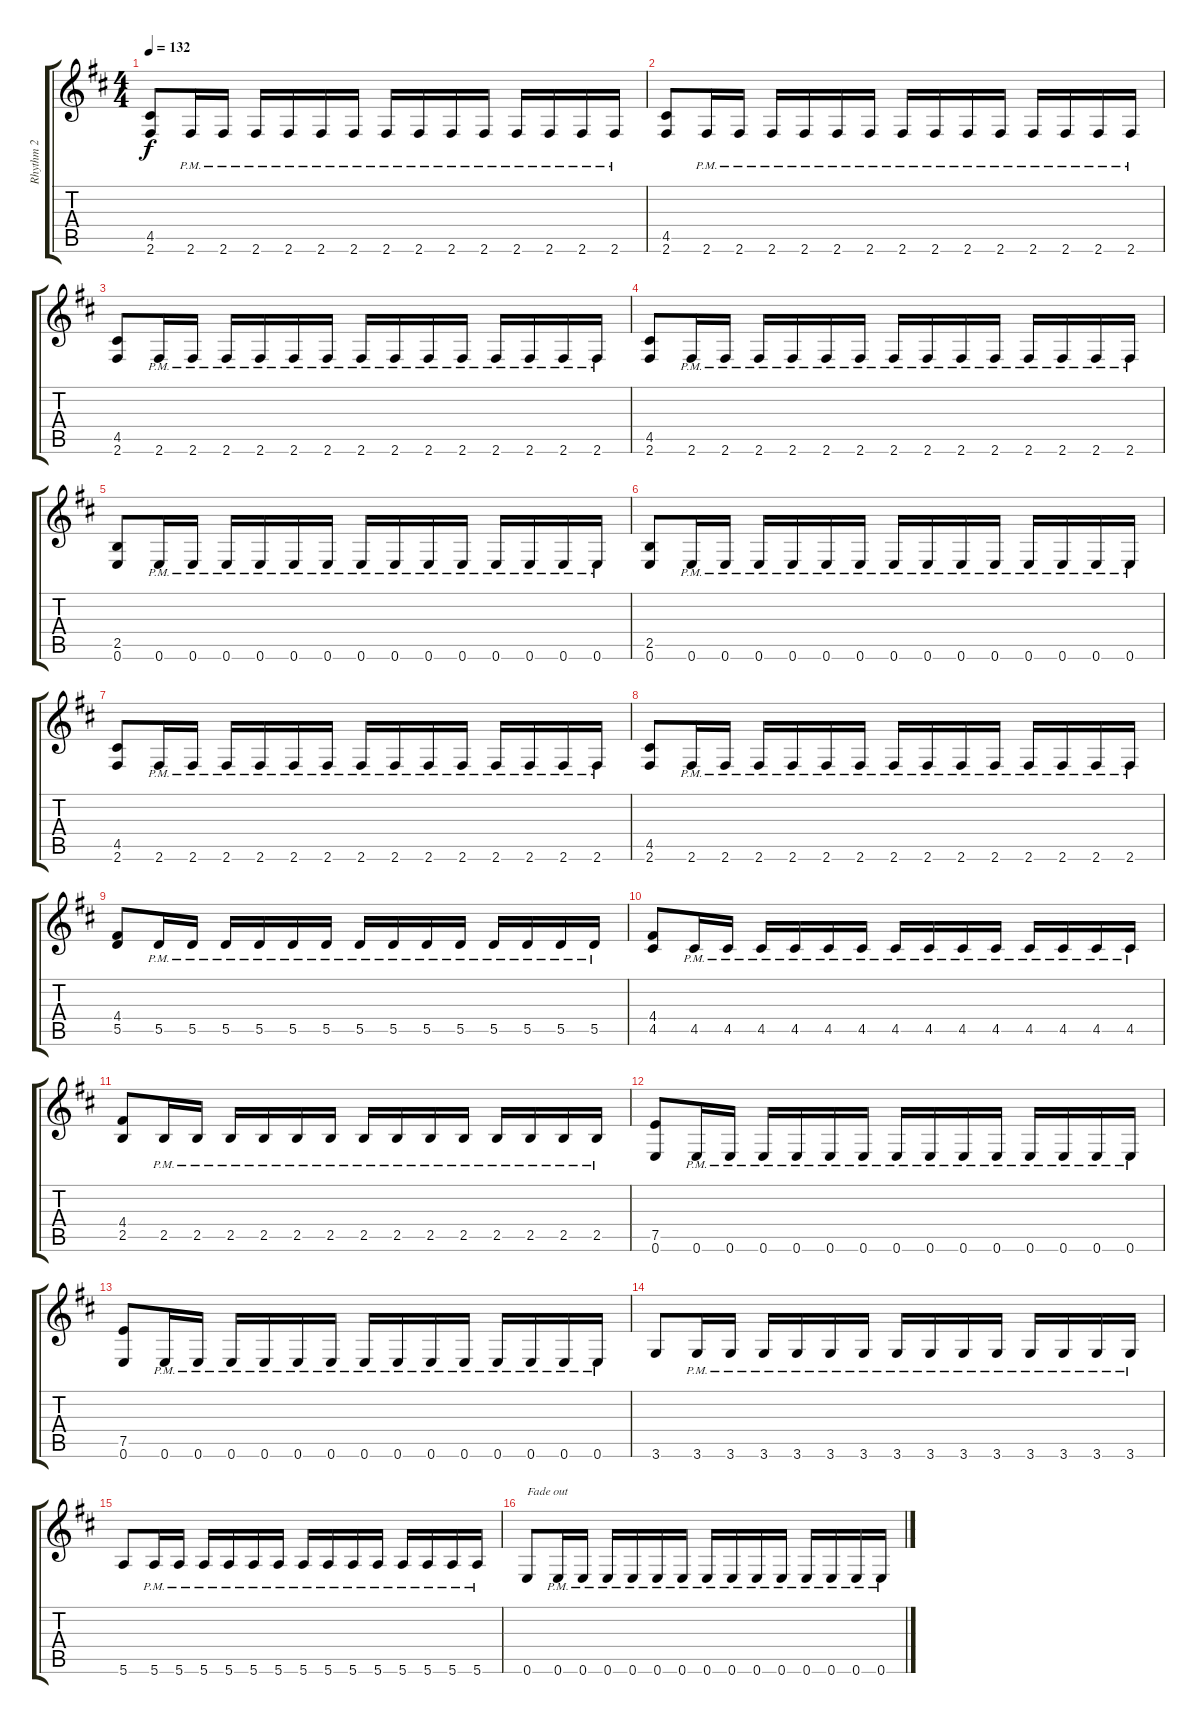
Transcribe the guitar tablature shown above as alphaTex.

\track ("Rhythm 2" "Rhythm 2") {instrument distortionguitar}
\staff {score tabs}
\tuning (E4 B3 G3 D3 A2 E2) {hide}
\ts (4 4)
\tempo 132
\clef g2
\ks bminor
(4.5 2.6).8{dy f} 2.6{pm}.16 2.6{pm}.16 2.6{pm}.16 2.6{pm}.16 2.6{pm}.16 2.6{pm}.16 2.6{pm}.16 2.6{pm}.16 2.6{pm}.16 2.6{pm}.16 2.6{pm}.16 2.6{pm}.16 2.6{pm}.16 2.6{pm}.16 |
(4.5 2.6).8 2.6{pm}.16 2.6{pm}.16 2.6{pm}.16 2.6{pm}.16 2.6{pm}.16 2.6{pm}.16 2.6{pm}.16 2.6{pm}.16 2.6{pm}.16 2.6{pm}.16 2.6{pm}.16 2.6{pm}.16 2.6{pm}.16 2.6{pm}.16 |
(4.5 2.6).8 2.6{pm}.16 2.6{pm}.16 2.6{pm}.16 2.6{pm}.16 2.6{pm}.16 2.6{pm}.16 2.6{pm}.16 2.6{pm}.16 2.6{pm}.16 2.6{pm}.16 2.6{pm}.16 2.6{pm}.16 2.6{pm}.16 2.6{pm}.16 |
(4.5 2.6).8 2.6{pm}.16 2.6{pm}.16 2.6{pm}.16 2.6{pm}.16 2.6{pm}.16 2.6{pm}.16 2.6{pm}.16 2.6{pm}.16 2.6{pm}.16 2.6{pm}.16 2.6{pm}.16 2.6{pm}.16 2.6{pm}.16 2.6{pm}.16 |
(2.5 0.6).8 0.6{pm}.16 0.6{pm}.16 0.6{pm}.16 0.6{pm}.16 0.6{pm}.16 0.6{pm}.16 0.6{pm}.16 0.6{pm}.16 0.6{pm}.16 0.6{pm}.16 0.6{pm}.16 0.6{pm}.16 0.6{pm}.16 0.6{pm}.16 |
(2.5 0.6).8 0.6{pm}.16 0.6{pm}.16 0.6{pm}.16 0.6{pm}.16 0.6{pm}.16 0.6{pm}.16 0.6{pm}.16 0.6{pm}.16 0.6{pm}.16 0.6{pm}.16 0.6{pm}.16 0.6{pm}.16 0.6{pm}.16 0.6{pm}.16 |
(4.5 2.6).8 2.6{pm}.16 2.6{pm}.16 2.6{pm}.16 2.6{pm}.16 2.6{pm}.16 2.6{pm}.16 2.6{pm}.16 2.6{pm}.16 2.6{pm}.16 2.6{pm}.16 2.6{pm}.16 2.6{pm}.16 2.6{pm}.16 2.6{pm}.16 |
(4.5 2.6).8 2.6{pm}.16 2.6{pm}.16 2.6{pm}.16 2.6{pm}.16 2.6{pm}.16 2.6{pm}.16 2.6{pm}.16 2.6{pm}.16 2.6{pm}.16 2.6{pm}.16 2.6{pm}.16 2.6{pm}.16 2.6{pm}.16 2.6{pm}.16 |
(4.4 5.5).8 5.5{pm}.16 5.5{pm}.16 5.5{pm}.16 5.5{pm}.16 5.5{pm}.16 5.5{pm}.16 5.5{pm}.16 5.5{pm}.16 5.5{pm}.16 5.5{pm}.16 5.5{pm}.16 5.5{pm}.16 5.5{pm}.16 5.5{pm}.16 |
(4.4 4.5).8 4.5{pm}.16 4.5{pm}.16 4.5{pm}.16 4.5{pm}.16 4.5{pm}.16 4.5{pm}.16 4.5{pm}.16 4.5{pm}.16 4.5{pm}.16 4.5{pm}.16 4.5{pm}.16 4.5{pm}.16 4.5{pm}.16 4.5{pm}.16 |
(4.4 2.5).8 2.5{pm}.16 2.5{pm}.16 2.5{pm}.16 2.5{pm}.16 2.5{pm}.16 2.5{pm}.16 2.5{pm}.16 2.5{pm}.16 2.5{pm}.16 2.5{pm}.16 2.5{pm}.16 2.5{pm}.16 2.5{pm}.16 2.5{pm}.16 |
(7.5 0.6).8 0.6{pm}.16 0.6{pm}.16 0.6{pm}.16 0.6{pm}.16 0.6{pm}.16 0.6{pm}.16 0.6{pm}.16 0.6{pm}.16 0.6{pm}.16 0.6{pm}.16 0.6{pm}.16 0.6{pm}.16 0.6{pm}.16 0.6{pm}.16 |
(7.5 0.6).8 0.6{pm}.16 0.6{pm}.16 0.6{pm}.16 0.6{pm}.16 0.6{pm}.16 0.6{pm}.16 0.6{pm}.16 0.6{pm}.16 0.6{pm}.16 0.6{pm}.16 0.6{pm}.16 0.6{pm}.16 0.6{pm}.16 0.6{pm}.16 |
3.6.8 3.6{pm}.16 3.6{pm}.16 3.6{pm}.16 3.6{pm}.16 3.6{pm}.16 3.6{pm}.16 3.6{pm}.16 3.6{pm}.16 3.6{pm}.16 3.6{pm}.16 3.6{pm}.16 3.6{pm}.16 3.6{pm}.16 3.6{pm}.16 |
5.6.8 5.6{pm}.16 5.6{pm}.16 5.6{pm}.16 5.6{pm}.16 5.6{pm}.16 5.6{pm}.16 5.6{pm}.16 5.6{pm}.16 5.6{pm}.16 5.6{pm}.16 5.6{pm}.16 5.6{pm}.16 5.6{pm}.16 5.6{pm}.16 |
0.6.8{txt "Fade out" volume 6} 0.6{pm}.16 0.6{pm}.16 0.6{pm}.16 0.6{pm}.16 0.6{pm}.16 0.6{pm}.16 0.6{pm}.16 0.6{pm}.16 0.6{pm}.16 0.6{pm}.16 0.6{pm}.16 0.6{pm}.16 0.6{pm}.16 0.6{pm}.16
